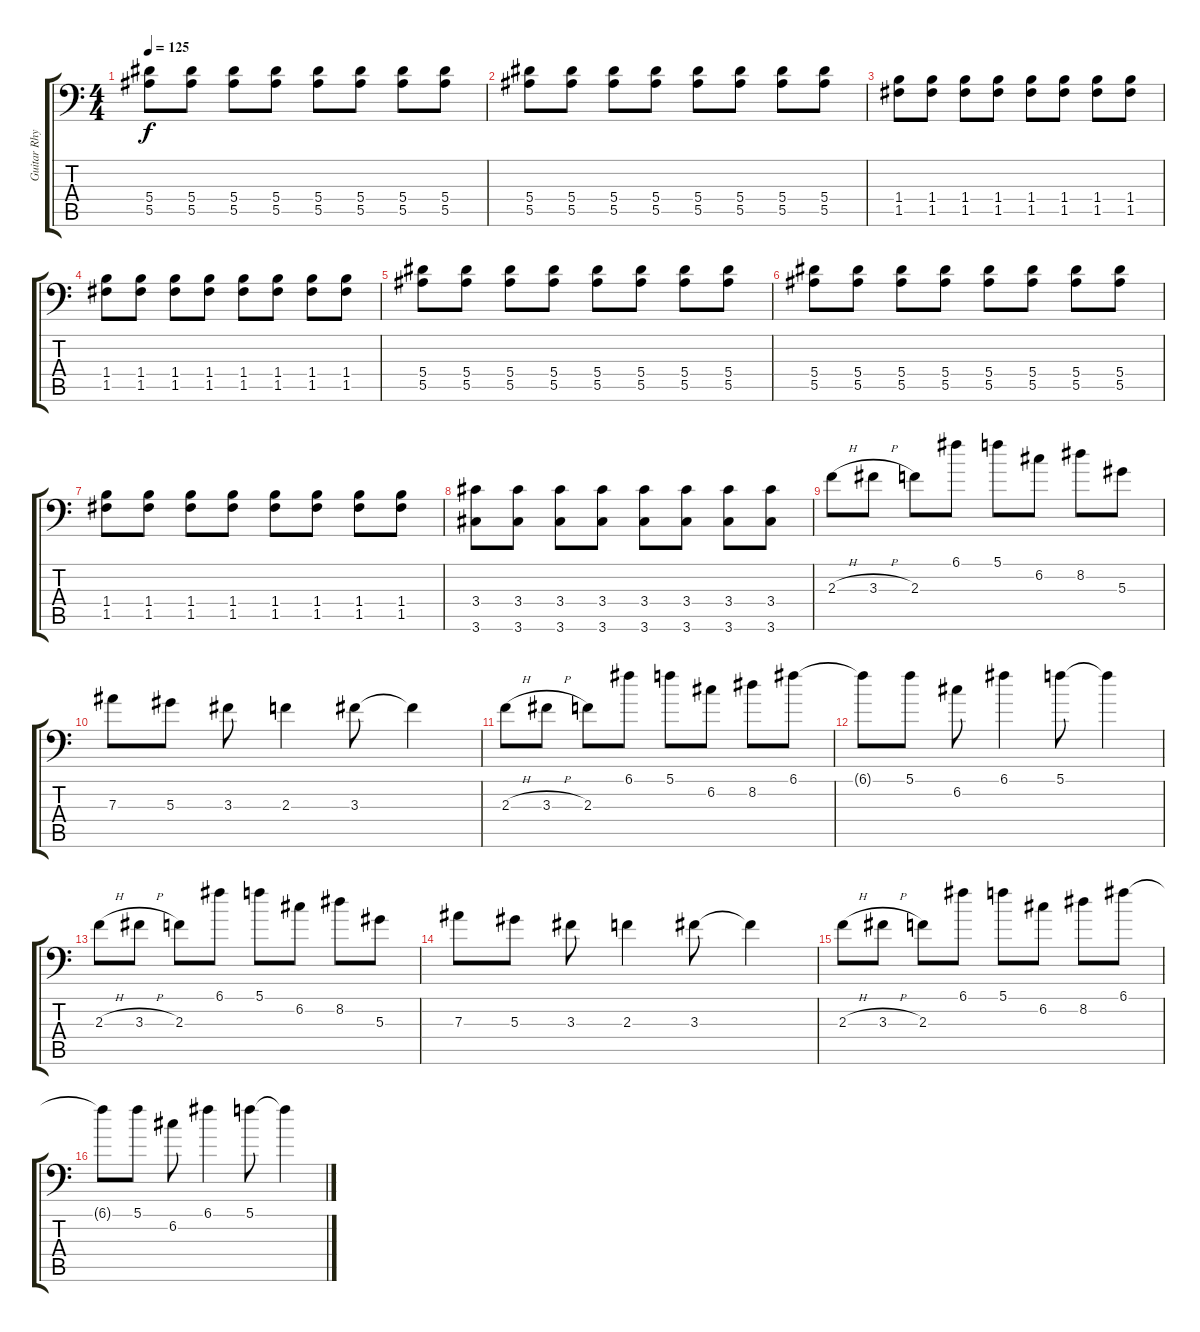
\track ("Guitar Rhytm" "Guitar Rhy") {instrument distortionguitar}
\staff {score tabs}
\tuning (C4 G3 Eb3 Bb2 F2 Bb1) {hide}
\ts (4 4)
\tempo 125
\clef f4
\ks c
(5.4 5.5).8{dy f} (5.4 5.5).8 (5.4 5.5).8 (5.4 5.5).8 (5.4 5.5).8 (5.4 5.5).8 (5.4 5.5).8 (5.4 5.5).8 |
(5.4 5.5).8 (5.4 5.5).8 (5.4 5.5).8 (5.4 5.5).8 (5.4 5.5).8 (5.4 5.5).8 (5.4 5.5).8 (5.4 5.5).8 |
(1.4 1.5).8 (1.4 1.5).8 (1.4 1.5).8 (1.4 1.5).8 (1.4 1.5).8 (1.4 1.5).8 (1.4 1.5).8 (1.4 1.5).8 |
(1.4 1.5).8 (1.4 1.5).8 (1.4 1.5).8 (1.4 1.5).8 (1.4 1.5).8 (1.4 1.5).8 (1.4 1.5).8 (1.4 1.5).8 |
(5.4 5.5).8 (5.4 5.5).8 (5.4 5.5).8 (5.4 5.5).8 (5.4 5.5).8 (5.4 5.5).8 (5.4 5.5).8 (5.4 5.5).8 |
(5.4 5.5).8 (5.4 5.5).8 (5.4 5.5).8 (5.4 5.5).8 (5.4 5.5).8 (5.4 5.5).8 (5.4 5.5).8 (5.4 5.5).8 |
(1.4 1.5).8 (1.4 1.5).8 (1.4 1.5).8 (1.4 1.5).8 (1.4 1.5).8 (1.4 1.5).8 (1.4 1.5).8 (1.4 1.5).8 |
(3.4 3.6).8 (3.4 3.6).8 (3.4 3.6).8 (3.4 3.6).8 (3.4 3.6).8 (3.4 3.6).8 (3.4 3.6).8 (3.4 3.6).8 |
2.3{h}.8 3.3{h}.8 2.3.8 6.1.8 5.1.8 6.2.8 8.2.8 5.3.8 |
7.3.8 5.3.8 3.3.8 2.3.4 3.3.8 3.3{t}.4 |
2.3{h}.8 3.3{h}.8 2.3.8 6.1.8 5.1.8 6.2.8 8.2.8 6.1.8 |
6.1{t}.8 5.1.8 6.2.8 6.1.4 5.1.8 5.1{t}.4 |
2.3{h}.8 3.3{h}.8 2.3.8 6.1.8 5.1.8 6.2.8 8.2.8 5.3.8 |
7.3.8 5.3.8 3.3.8 2.3.4 3.3.8 3.3{t}.4 |
2.3{h}.8 3.3{h}.8 2.3.8 6.1.8 5.1.8 6.2.8 8.2.8 6.1.8 |
6.1{t}.8 5.1.8 6.2.8 6.1.4 5.1.8 5.1{t}.4
